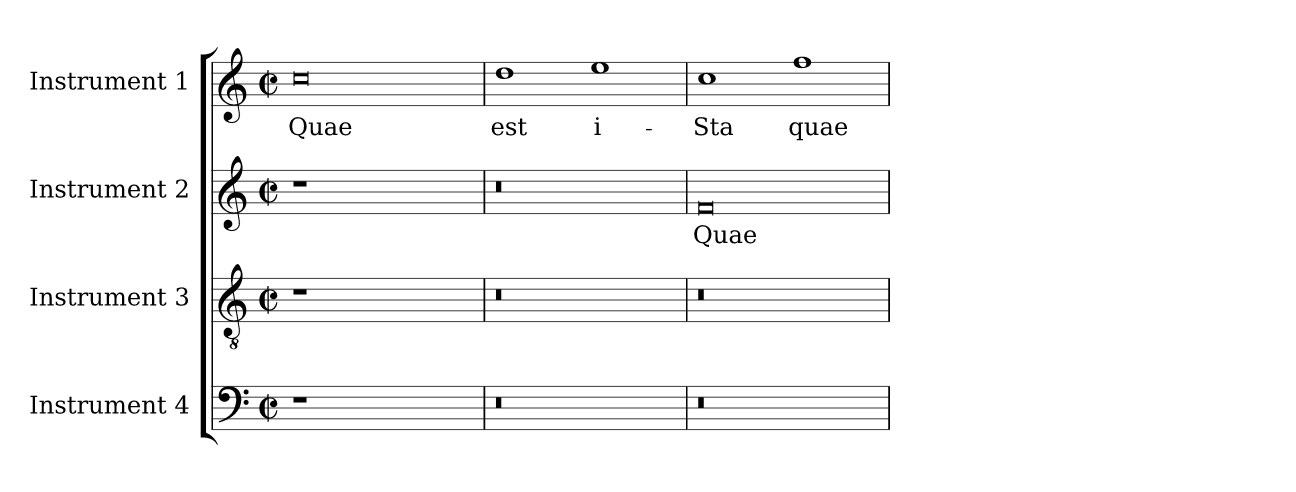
**kern	**kern	**kern	**text	**kern	**text
*part4	*part3	*part2	*part2	*part1	*part1
*staff4	*staff3	*staff2	*staff2	*staff1	*staff1
*I"Instrument 4	*I"Instrument 3	*I"Instrument 2	*	*I"Instrument 1	*
!!LO:PB:g=z
*stria5	*stria5	*stria5	*	*stria5	*
*clefF4	*clefGv2	*clefG2	*	*clefG2	*
*k[]	*k[]	*k[]	*	*k[]	*
*C:	*C:	*C:	*	*C:	*
*M2/2	*M2/2	*M2/2	*	*M2/2	*
*met(c|)	*met(c|)	*met(c|)	*	*met(c|)	*
=1	=1	=1	=1	=1	=1
!	!	!	!	!	!LO:LY:b:cj
1r	1r	1r	.	0cc	Quae
1ryy	1ryy	1ryy	.	.	.
=2	=2	=2	=2	=2	=2
!	!	!	!	!	!LO:LY:b:cj
0r	0r	0r	.	1dd	est
!	!	!	!	!	!LO:LY:b:cj
.	.	.	.	1ee	i-
=3	=3	=3	=3	=3	=3
!	!	!	!LO:LY:b:cj	!	!LO:LY:b:cj
0r	0r	0f	Quae	1cc	-Sta
!	!	!	!	!	!LO:LY:b:cj
.	.	.	.	1ff	quae
=	=	=	=	=	=
*-	*-	*-	*-	*-	*-
